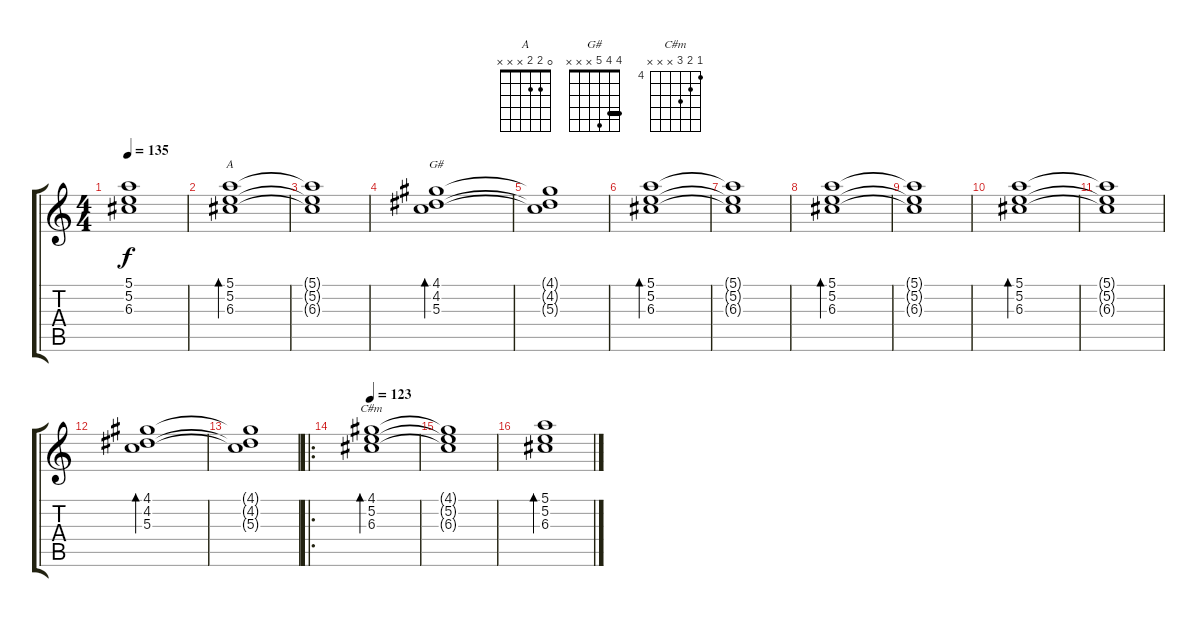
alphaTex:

\track "" {instrument acousticguitarsteel}
\staff {score tabs}
\tuning (E4 B3 G3 D3 A2 E2) {hide}
\chord ("A" 0 2 2 x x x)
\chord ("G#" 4 4 5 x x x) {barre 4}
\chord ("C#m" 4 5 6 x x x) {firstfret 4}
\ts (4 4)
\tempo 135
\clef g2
\ks c
(5.1{t} 5.2{t} 6.3{t}).1{dy f} |
(5.1 5.2 6.3).1{bd 240 ch "A"} |
(5.1{t} 5.2{t} 6.3{t}).1 |
(4.1 4.2 5.3).1{bd 120 ch "G#"} |
(4.1{t} 4.2{t} 5.3{t}).1 |
(5.1 5.2 6.3).1{bd 240} |
(5.1{t} 5.2{t} 6.3{t}).1 |
(5.1 5.2 6.3).1{bd 240} |
(5.1{t} 5.2{t} 6.3{t}).1 |
(5.1 5.2 6.3).1{bd 240} |
(5.1{t} 5.2{t} 6.3{t}).1 |
(4.1 4.2 5.3).1{bd 120} |
(4.1{t} 4.2{t} 5.3{t}).1 |
\ro
\tempo 123
(4.1 5.2 6.3).1{bd 480 ch "C#m"} |
(4.1{t} 5.2{t} 6.3{t}).1 |
(5.1 5.2 6.3).1{bd 480}
